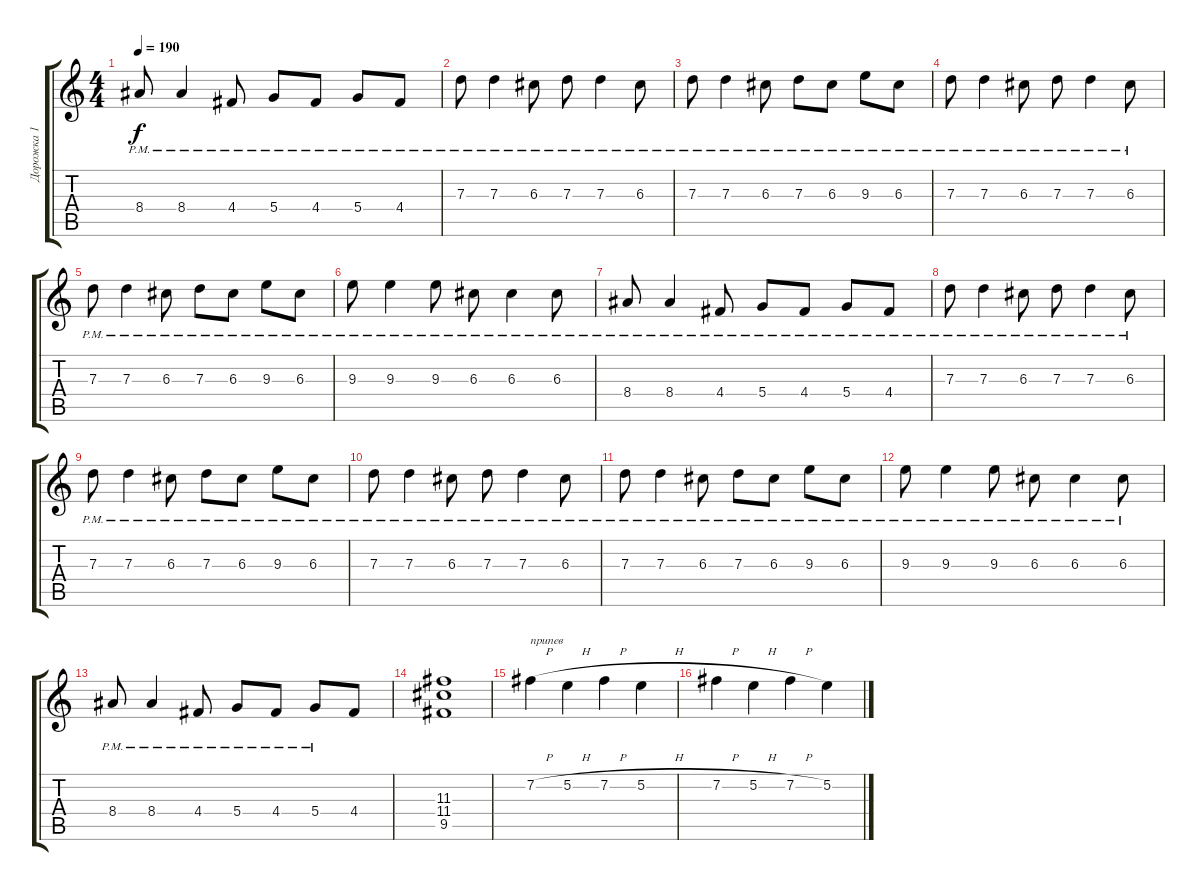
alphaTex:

\track ("Дорожка 1" "Дорожка 1") {instrument distortionguitar}
\staff {score tabs}
\tuning (E4 B3 G3 D3 A2 E2) {hide}
\ts (4 4)
\tempo 190
\clef g2
\ks c
8.4{pm}.8{dy f} 8.4{pm}.4 4.4{pm}.8 5.4{pm}.8 4.4{pm}.8 5.4{pm}.8 4.4{pm}.8 |
7.3{pm}.8 7.3{pm}.4 6.3{pm}.8 7.3{pm}.8 7.3{pm}.4 6.3{pm}.8 |
7.3{pm}.8 7.3{pm}.4 6.3{pm}.8 7.3{pm}.8 6.3{pm}.8 9.3{pm}.8 6.3{pm}.8 |
7.3{pm}.8 7.3{pm}.4 6.3{pm}.8 7.3{pm}.8 7.3{pm}.4 6.3{pm}.8 |
7.3{pm}.8 7.3{pm}.4 6.3{pm}.8 7.3{pm}.8 6.3{pm}.8 9.3{pm}.8 6.3{pm}.8 |
9.3{pm}.8 9.3{pm}.4 9.3{pm}.8 6.3{pm}.8 6.3{pm}.4 6.3{pm}.8 |
8.4{pm}.8 8.4{pm}.4 4.4{pm}.8 5.4{pm}.8 4.4{pm}.8 5.4{pm}.8 4.4{pm}.8 |
7.3{pm}.8 7.3{pm}.4 6.3{pm}.8 7.3{pm}.8 7.3{pm}.4 6.3{pm}.8 |
7.3{pm}.8 7.3{pm}.4 6.3{pm}.8 7.3{pm}.8 6.3{pm}.8 9.3{pm}.8 6.3{pm}.8 |
7.3{pm}.8 7.3{pm}.4 6.3{pm}.8 7.3{pm}.8 7.3{pm}.4 6.3{pm}.8 |
7.3{pm}.8 7.3{pm}.4 6.3{pm}.8 7.3{pm}.8 6.3{pm}.8 9.3{pm}.8 6.3{pm}.8 |
9.3{pm}.8 9.3{pm}.4 9.3{pm}.8 6.3{pm}.8 6.3{pm}.4 6.3{pm}.8 |
8.4{pm}.8 8.4{pm}.4 4.4{pm}.8 5.4{pm}.8 4.4{pm}.8 5.4{pm}.8 4.4.8 |
(11.3 11.4 9.5).1 |
7.2{h}.4{txt "припев"} 5.2{h}.4 7.2{h}.4 5.2{h}.4 |
7.2{h}.4 5.2{h}.4 7.2{h}.4 5.2.4
